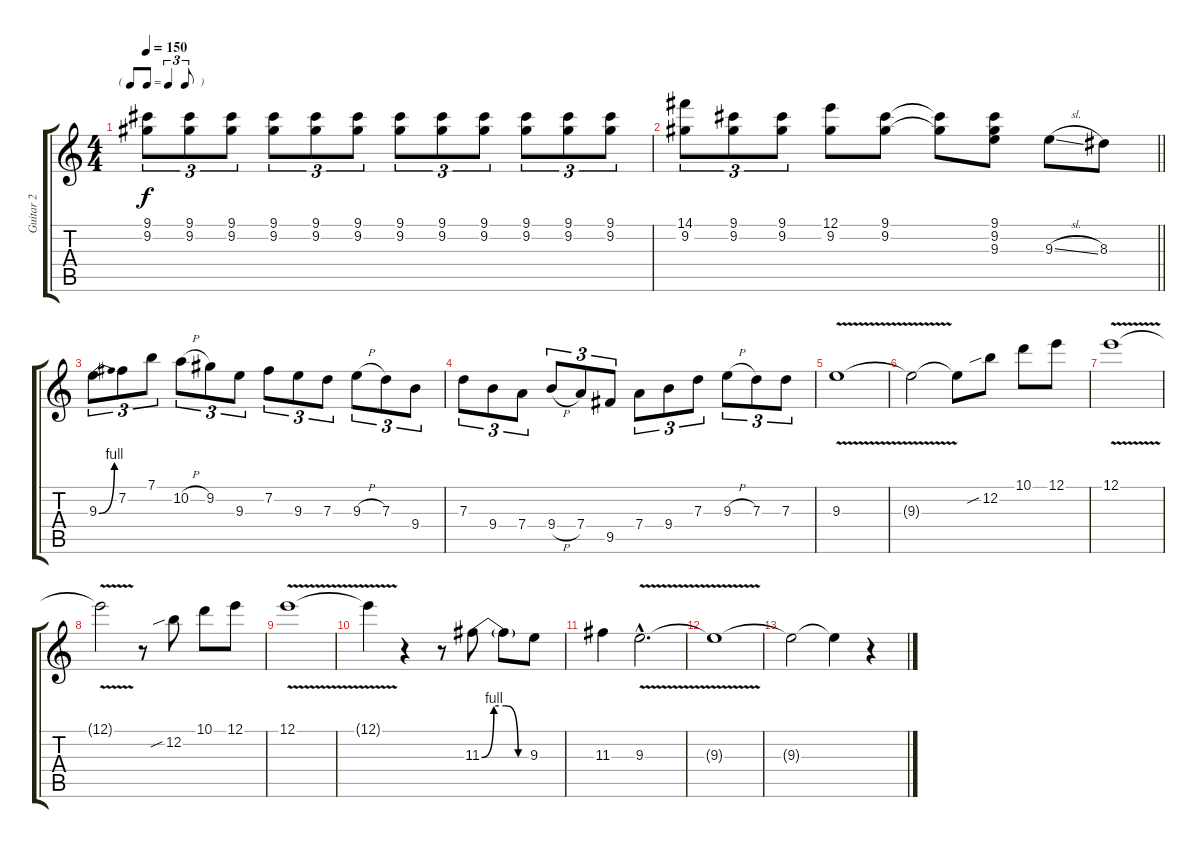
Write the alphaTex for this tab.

\track ("Guitar 2" "Guitar 2") {instrument electricguitarclean}
\staff {score tabs}
\tuning (E4 B3 G3 D3 A2 E2) {hide}
\ts (4 4)
\tf triplet8th
\tempo 150
\clef g2
\ks c
(9.1 9.2).8{tu (3 2) dy f} (9.1 9.2).8{tu (3 2)} (9.1 9.2).8{tu (3 2)} (9.1 9.2).8{tu (3 2)} (9.1 9.2).8{tu (3 2)} (9.1 9.2).8{tu (3 2)} (9.1 9.2).8{tu (3 2)} (9.1 9.2).8{tu (3 2)} (9.1 9.2).8{tu (3 2)} (9.1 9.2).8{tu (3 2)} (9.1 9.2).8{tu (3 2)} (9.1 9.2).8{tu (3 2)} |
\barLineRight lightlight
(14.1 9.2).8{tu (3 2)} (9.1 9.2).8{tu (3 2)} (9.1 9.2).8{tu (3 2)} (12.1 9.2).8 (9.1 9.2).8 (9.1{t} 9.2{t}).8 (9.1 9.2 9.3).8 9.3{sl}.8 8.3.8 |
9.3{be (bend 0 0 60 4)}.8{tu (3 2)} 7.2.8{tu (3 2)} 7.1.8{tu (3 2)} 10.2{h}.8{tu (3 2)} 9.2.8{tu (3 2)} 9.3.8{tu (3 2)} 7.2.8{tu (3 2)} 9.3.8{tu (3 2)} 7.3.8{tu (3 2)} 9.3{h}.8{tu (3 2)} 7.3.8{tu (3 2)} 9.4.8{tu (3 2)} |
7.3.8{tu (3 2)} 9.4.8{tu (3 2)} 7.4.8{tu (3 2)} 9.4{h}.8{tu (3 2)} 7.4.8{tu (3 2)} 9.5.8{tu (3 2)} 7.4.8{tu (3 2)} 9.4.8{tu (3 2)} 7.3.8{tu (3 2)} 9.3{h}.8{tu (3 2)} 7.3.8{tu (3 2)} 7.3.8{tu (3 2)} |
9.3{v}.1 |
9.3{t}.2 9.3{t}.8 12.2{sib}.8 10.1.8 12.1.8 |
12.1{v}.1 |
12.1{t}.2 r.8 12.2{sib}.8 10.1.8 12.1.8 |
12.1{v}.1 |
12.1{t}.4 r.4 r.8 11.3{be (custom 0 0 15 4 30 4 45 0 60 0)}.8 11.3{t}.8 9.3.8 |
11.3.4 9.3{v hac}.2{d} |
9.3{t}.1 |
9.3{t}.2 9.3{t}.4 r.4
